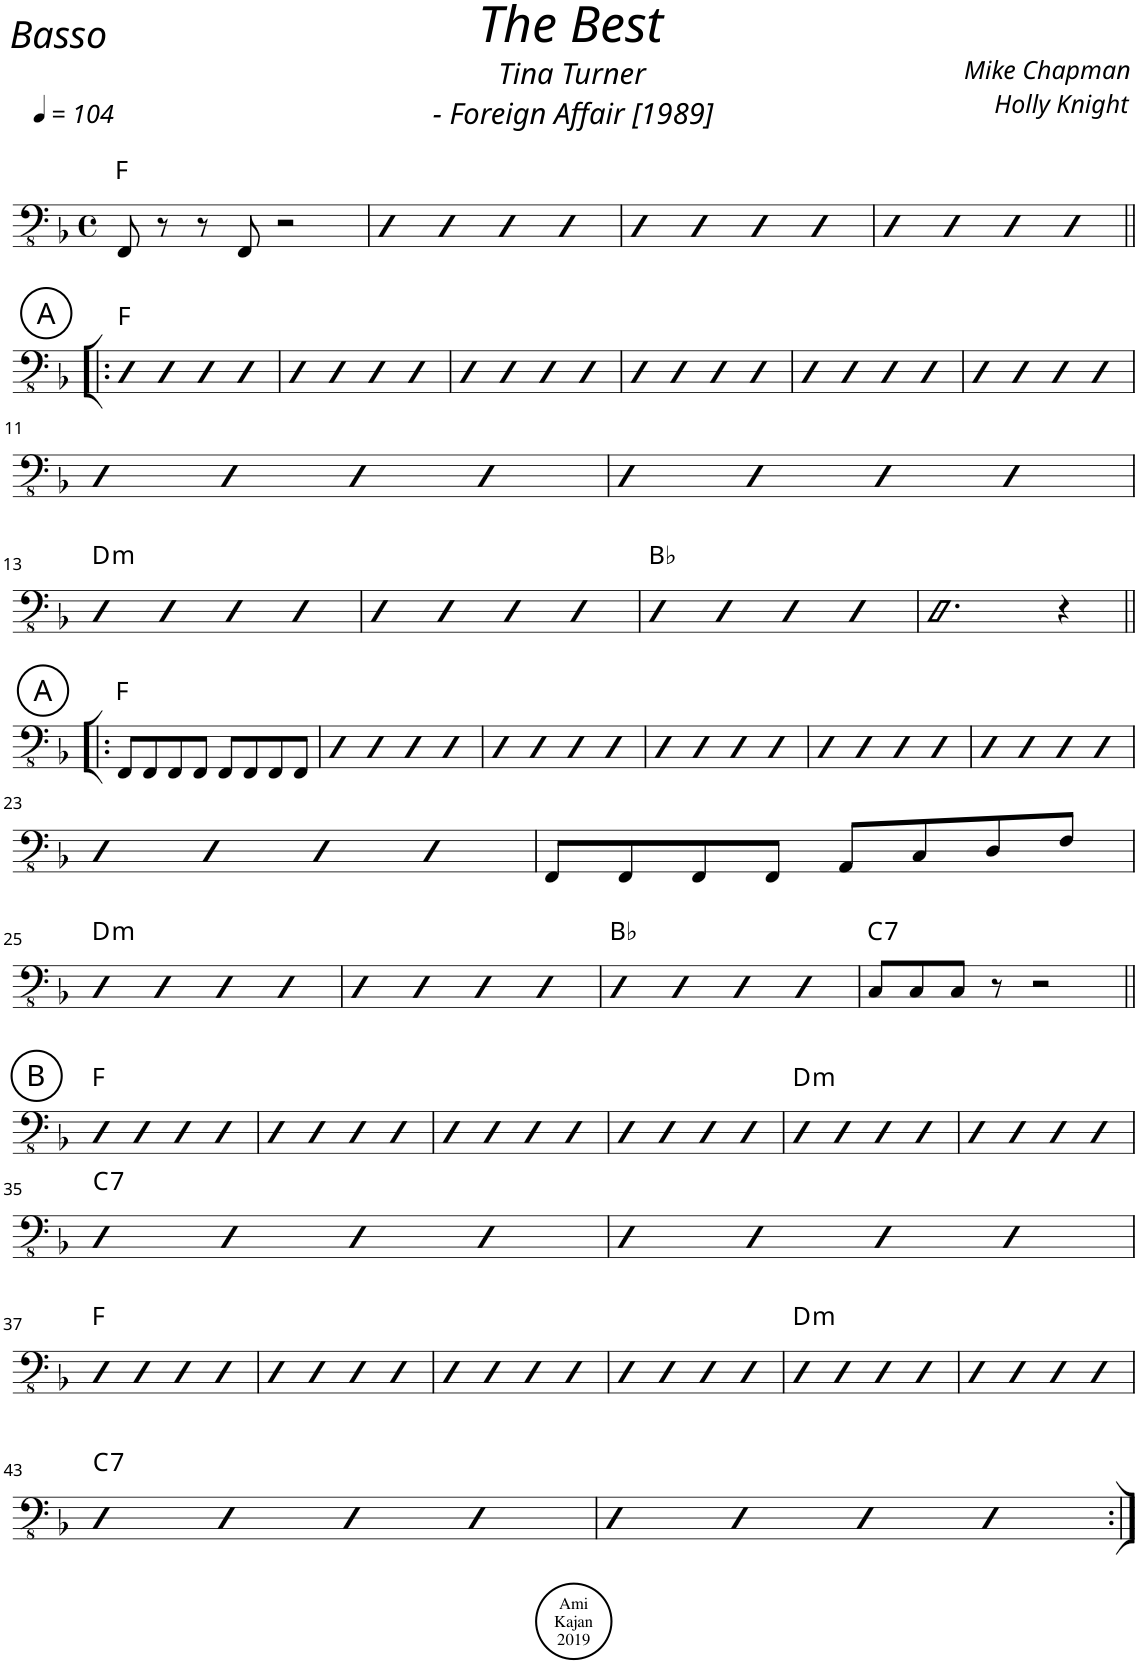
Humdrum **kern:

**kern	**harte
*part1	*part1
*staff1	*
*I"Piano	*
*I'Pno.	*
*clefFv4	*
*k[b-]	*
*M4/4	*
*met(c)	*
*MM104	*
=1	=1
8FFF/	F:maj
8r	.
8r	.
8FFF/	.
2r	.
=2	=2
4DD	.
4DD	.
4DD	.
4DD	.
=3	=3
4DD	.
4DD	.
4DD	.
4DD	.
=4	=4
4DD	.
4DD	.
4DD	.
4DD	.
!!LO:LB:g=z
!!LO:REH:place=s1:a:cj:enc=circle:fs=14:t=A
=5!|:	=5!|:
4DD	F:maj
4DD	.
4DD	.
4DD	.
=6	=6
4DD	.
4DD	.
4DD	.
4DD	.
=7	=7
4DD	.
4DD	.
4DD	.
4DD	.
=8	=8
4DD	.
4DD	.
4DD	.
4DD	.
=9	=9
4DD	.
4DD	.
4DD	.
4DD	.
=10	=10
4DD	.
4DD	.
4DD	.
4DD	.
!!LO:LB:g=z
=11	=11
4DD	.
4DD	.
4DD	.
4DD	.
=12	=12
4DD	.
4DD	.
4DD	.
4DD	.
!!LO:LB:g=z
=13	=13
!	!LO:H:kt=m
4DD	D:min
4DD	.
4DD	.
4DD	.
=14	=14
4DD	.
4DD	.
4DD	.
4DD	.
=15	=15
4DD	Bb:maj
4DD	.
4DD	.
4DD	.
=16	=16
2.DD	.
4r	.
!!LO:LB:g=z
!!LO:REH:place=s1:a:cj:enc=circle:fs=14:t=A
=17!|:	=17!|:
8FFF/L	F:maj
8FFF/	.
8FFF/	.
8FFF/J	.
8FFF/L	.
8FFF/	.
8FFF/	.
8FFF/J	.
=18	=18
4DD	.
4DD	.
4DD	.
4DD	.
=19	=19
4DD	.
4DD	.
4DD	.
4DD	.
=20	=20
4DD	.
4DD	.
4DD	.
4DD	.
=21	=21
4DD	.
4DD	.
4DD	.
4DD	.
=22	=22
4DD	.
4DD	.
4DD	.
4DD	.
!!LO:LB:g=z
=23	=23
4DD	.
4DD	.
4DD	.
4DD	.
=24	=24
8FFF/L	.
8FFF/	.
8FFF/	.
8FFF/J	.
8AAA/L	.
8CC/	.
8DD/	.
8FF/J	.
!!LO:LB:g=z
=25	=25
!	!LO:H:kt=m
4DD	D:min
4DD	.
4DD	.
4DD	.
=26	=26
4DD	.
4DD	.
4DD	.
4DD	.
=27	=27
4DD	Bb:maj
4DD	.
4DD	.
4DD	.
=28	=28
!	!LO:H:kt=7
8CC/L	C:7
8CC/	.
8CC/J	.
8r	.
2r	.
!!LO:LB:g=z
!!LO:REH:place=s1:a:cj:enc=circle:fs=14:t=B
=29||	=29||
4DD	F:maj
4DD	.
4DD	.
4DD	.
=30	=30
4DD	.
4DD	.
4DD	.
4DD	.
=31	=31
4DD	.
4DD	.
4DD	.
4DD	.
=32	=32
4DD	.
4DD	.
4DD	.
4DD	.
=33	=33
!	!LO:H:kt=m
4DD	D:min
4DD	.
4DD	.
4DD	.
=34	=34
4DD	.
4DD	.
4DD	.
4DD	.
!!LO:LB:g=z
=35	=35
!	!LO:H:kt=7
4DD	C:7
4DD	.
4DD	.
4DD	.
=36	=36
4DD	.
4DD	.
4DD	.
4DD	.
!!LO:LB:g=z
=37	=37
4DD	F:maj
4DD	.
4DD	.
4DD	.
=38	=38
4DD	.
4DD	.
4DD	.
4DD	.
=39	=39
4DD	.
4DD	.
4DD	.
4DD	.
=40	=40
4DD	.
4DD	.
4DD	.
4DD	.
=41	=41
!	!LO:H:kt=m
4DD	D:min
4DD	.
4DD	.
4DD	.
=42	=42
4DD	.
4DD	.
4DD	.
4DD	.
!!LO:LB:g=z
=43	=43
!	!LO:H:kt=7
4DD	C:7
4DD	.
4DD	.
4DD	.
=44	=44
4DD	.
4DD	.
4DD	.
4DD	.
=:|!	=:|!
*-	*-
